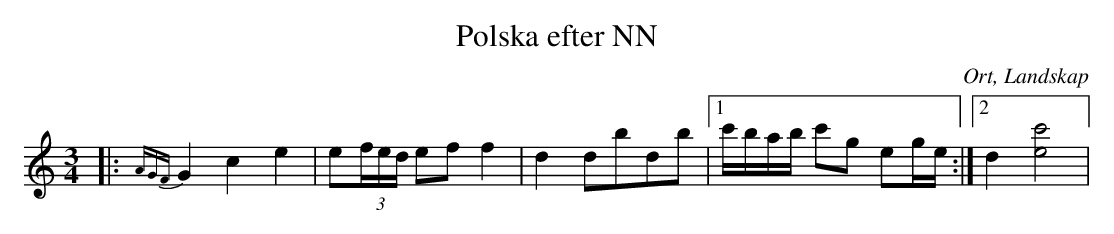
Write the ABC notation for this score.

X:1
T:Polska efter NN
O:Ort, Landskap
M:3/4
L:1/8
K:C
|:{A4/3G4/3F4/3}G2 c2 e2|e(3f/e/d/ ef f2|d2 dbdb|1 c'/b/a/b/ c'g eg/e/:|2 d2 [e4c'4]|
